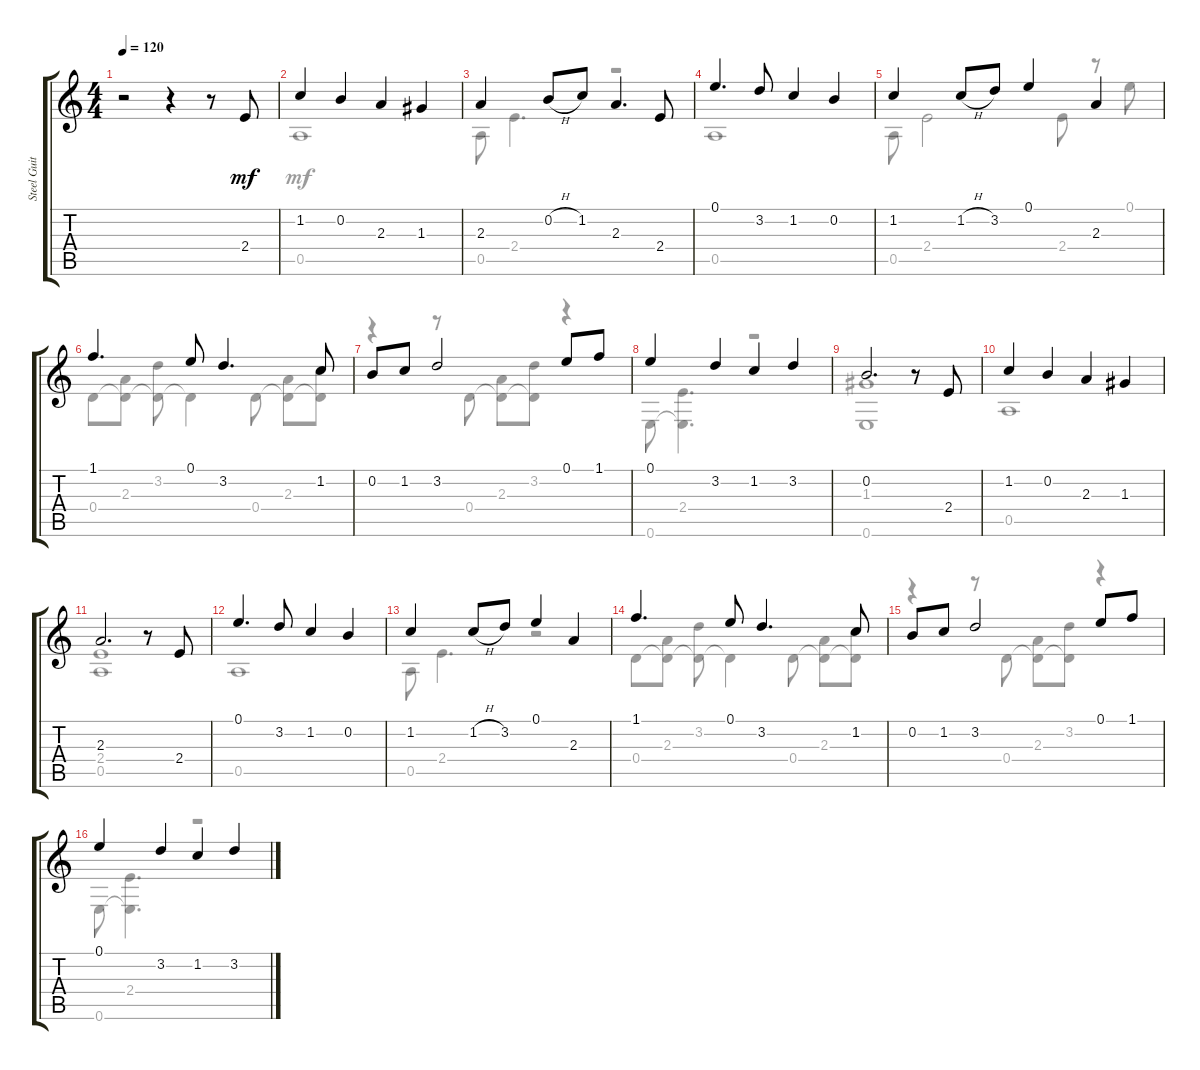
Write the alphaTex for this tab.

\track ("Steel Guitar" "Steel Guit") {instrument acousticguitarsteel}
\staff {score tabs}
\tuning (E4 B3 G3 D3 A2 E2) {hide}
\voice
\ts (4 4)
\tempo 120
\clef g2
\ks c
r.2{dy mf instrument acousticguitarsteel} r.4 r.8 2.4.8 |
1.2.4 0.2.4 2.3.4 1.3.4 |
2.3.4 0.2{h}.8 1.2.8 2.3.4{d} 2.4.8 |
0.1.4{d} 3.2.8 1.2.4 0.2.4 |
1.2.4 1.2{h}.8 3.2.8 0.1.4 2.3.4 |
1.1.4{d} 0.1.8 3.2.4{d} 1.2.8 |
0.2.8 1.2.8 3.2.2 0.1.8 1.1.8 |
0.1.4 3.2.4 1.2.4 3.2.4 |
0.2.2{d} r.8 2.4.8 |
1.2.4 0.2.4 2.3.4 1.3.4 |
2.3.2{d} r.8 2.4.8 |
0.1.4{d} 3.2.8 1.2.4 0.2.4 |
1.2.4 1.2{h}.8 3.2.8 0.1.4 2.3.4 |
1.1.4{d} 0.1.8 3.2.4{d} 1.2.8 |
0.2.8 1.2.8 3.2.2 0.1.8 1.1.8 |
0.1.4 3.2.4 1.2.4 3.2.4
\voice
\clef g2
\ottava regular
\simile none
\ks c
|
0.5.1 |
0.5.8 2.4.4{d} r.2 |
0.5.1 |
0.5.8 2.4.2 2.4.8 r.8 0.1.8 |
0.4.8 (2.3 0.4{t}).8 (3.2 0.4{t}).8 0.4{t}.4 0.4.8 (2.3 0.4{t}).8 (1.2 0.4{t}).8 |
r.4 r.8 0.4.8 (2.3 0.4{t}).8 (3.2 0.4{t}).8 r.4 |
0.6.8 (2.4 0.6{t}).4{d} r.2 |
(1.3 0.6).1 |
0.5.1 |
(2.4 0.5).1 |
0.5.1 |
0.5.8 2.4.4{d} r.2 |
0.4.8 (2.3 0.4{t}).8 (3.2 0.4{t}).8 0.4{t}.4 0.4.8 (2.3 0.4{t}).8 (1.2 0.4{t}).8 |
r.4 r.8 0.4.8 (2.3 0.4{t}).8 (3.2 0.4{t}).8 r.4 |
0.6.8 (2.4 0.6{t}).4{d} r.2
